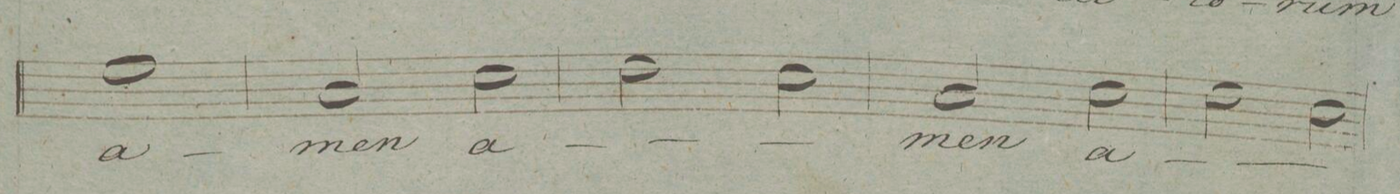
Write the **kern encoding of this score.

**kern	**text	**dynam
*I"Baſso.	*	*
*clefF4	*	*
*k[]	*	*
*met(c|)	*	*
*M2/2	*	*
1G\	a-	.
=205	=205	=205
2C/	-men	.
2E\	a-	.
=206	=206	=206
2F\	.	.
2E\	.	.
=207	=207	=207
2C/	-men	.
2E\	a-	.
=208	=208	=208
2F\	.	.
2E\	.	.
=209	=209	=209
*-	*-	*-
